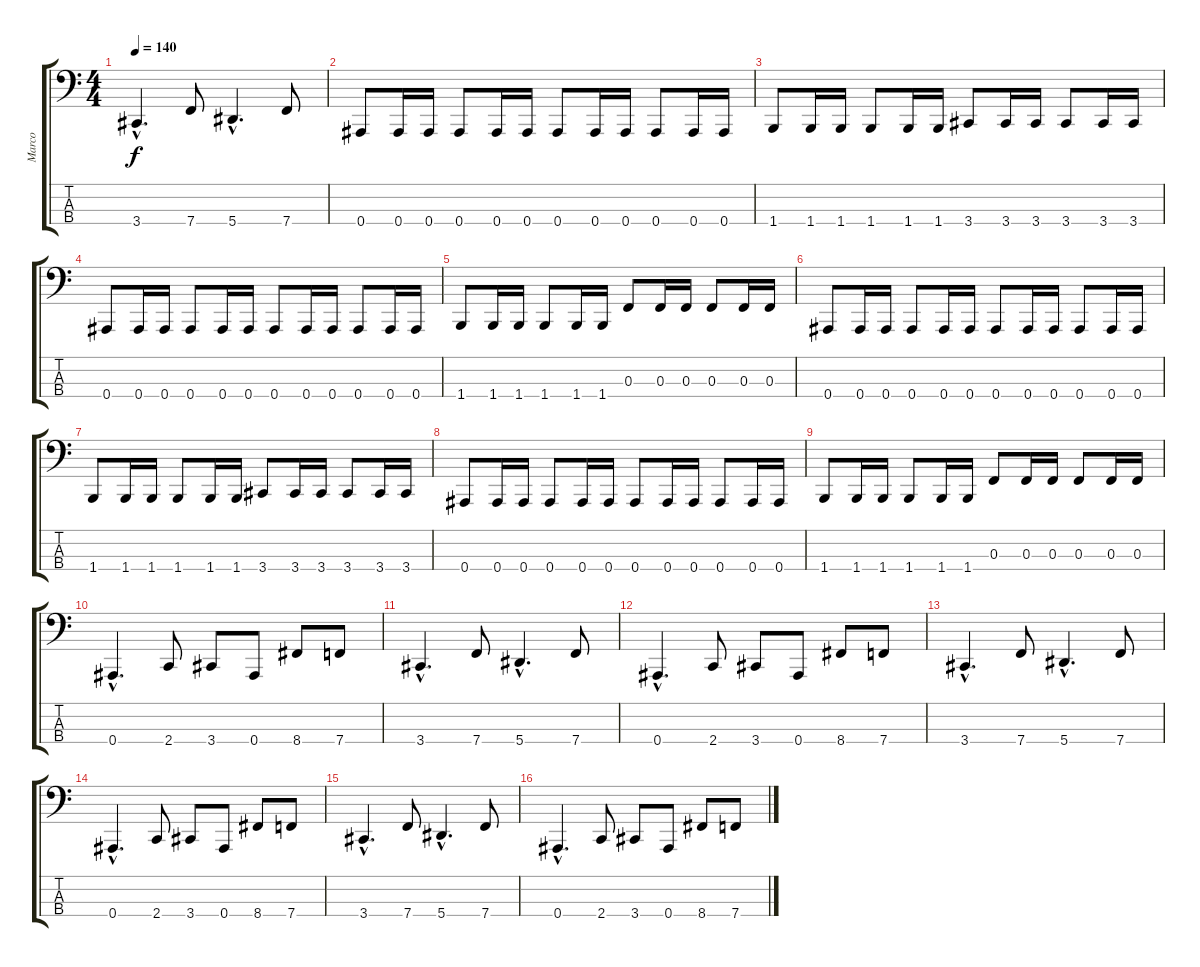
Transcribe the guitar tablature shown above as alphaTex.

\track ("Marco" "Marco") {instrument electricbasspick}
\staff {score tabs}
\tuning (Eb2 Bb1 F1 Bb0) {hide}
\ts (4 4)
\tempo 140
\clef f4
\ks c
3.4{hac}.4{d dy f} 7.4.8 5.4{hac}.4{d} 7.4.8 |
0.4.8 0.4.16 0.4.16 0.4.8 0.4.16 0.4.16 0.4.8 0.4.16 0.4.16 0.4.8 0.4.16 0.4.16 |
1.4.8 1.4.16 1.4.16 1.4.8 1.4.16 1.4.16 3.4.8 3.4.16 3.4.16 3.4.8 3.4.16 3.4.16 |
0.4.8 0.4.16 0.4.16 0.4.8 0.4.16 0.4.16 0.4.8 0.4.16 0.4.16 0.4.8 0.4.16 0.4.16 |
1.4.8 1.4.16 1.4.16 1.4.8 1.4.16 1.4.16 0.3.8 0.3.16 0.3.16 0.3.8 0.3.16 0.3.16 |
0.4.8 0.4.16 0.4.16 0.4.8 0.4.16 0.4.16 0.4.8 0.4.16 0.4.16 0.4.8 0.4.16 0.4.16 |
1.4.8 1.4.16 1.4.16 1.4.8 1.4.16 1.4.16 3.4.8 3.4.16 3.4.16 3.4.8 3.4.16 3.4.16 |
0.4.8 0.4.16 0.4.16 0.4.8 0.4.16 0.4.16 0.4.8 0.4.16 0.4.16 0.4.8 0.4.16 0.4.16 |
1.4.8 1.4.16 1.4.16 1.4.8 1.4.16 1.4.16 0.3.8 0.3.16 0.3.16 0.3.8 0.3.16 0.3.16 |
0.4{hac}.4{d instrument slapbass1} 2.4.8 3.4.8 0.4.8 8.4.8 7.4.8 |
3.4{hac}.4{d} 7.4.8 5.4{hac}.4{d} 7.4.8 |
0.4{hac}.4{d} 2.4.8 3.4.8 0.4.8 8.4.8 7.4.8 |
3.4{hac}.4{d} 7.4.8 5.4{hac}.4{d} 7.4.8 |
0.4{hac}.4{d} 2.4.8 3.4.8 0.4.8 8.4.8 7.4.8 |
3.4{hac}.4{d} 7.4.8 5.4{hac}.4{d} 7.4.8 |
0.4{hac}.4{d} 2.4.8 3.4.8 0.4.8 8.4.8 7.4.8
